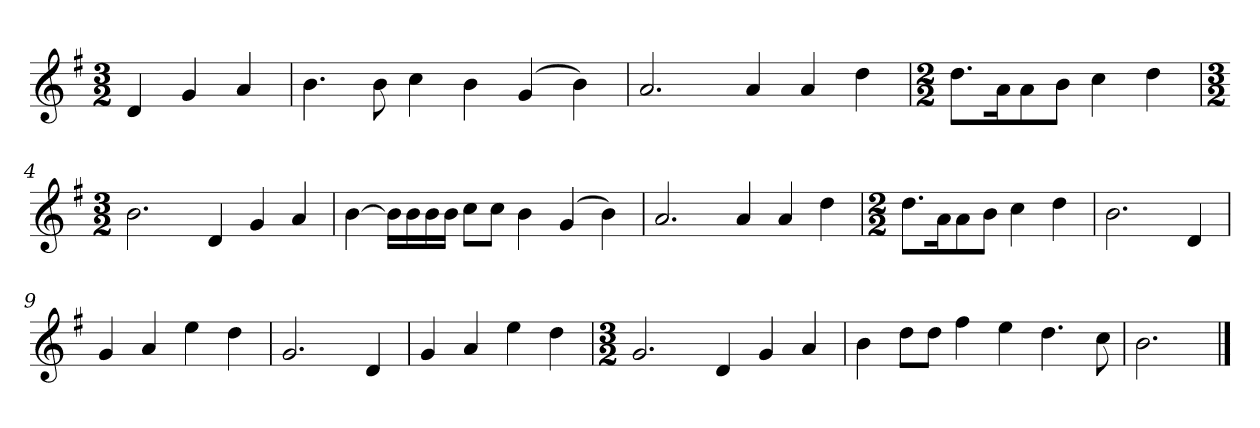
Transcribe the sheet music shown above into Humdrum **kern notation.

**kern
*part1
*staff1
*k[f#]
*M3/2
*MM120
=
4d
4g
4a
=1
4.b
8b
4cc
4b
(4g
4b)
=2
2.a
4a
4a
4dd
=3
*M2/2
8.ddL
16aK
8a
8bJ
4cc
4dd
=4
*M3/2
2.b
4d
4g
4a
=5
[4b
16bLL]
16b
16b
16bJJ
8ccL
8ccJ
4b
(4g
4b)
=6
2.a
4a
4a
4dd
=7
*M2/2
8.ddL
16aK
8a
8bJ
4cc
4dd
=8
2.b
4d
=9
4g
4a
4ee
4dd
=10
2.g
4d
=11
4g
4a
4ee
4dd
=12
*M3/2
2.g
4d
4g
4a
=13
4b
8ddL
8ddJ
4ff#
4ee
4.dd
8cc
=14
2.b
==
*-
